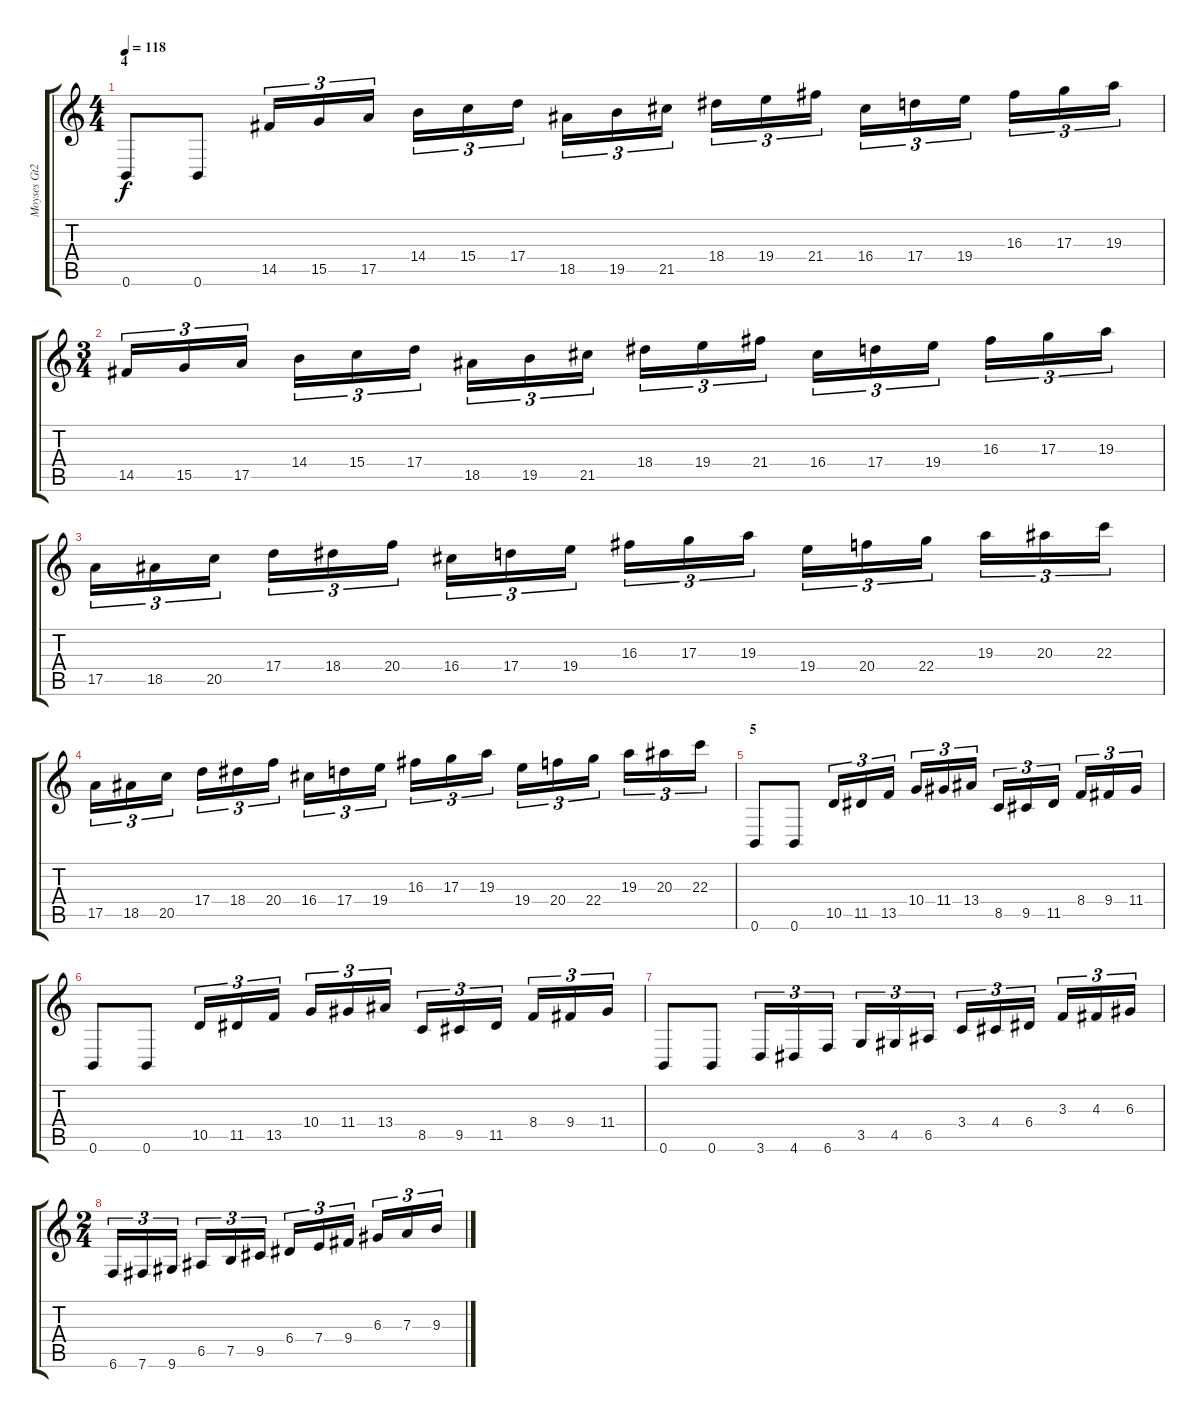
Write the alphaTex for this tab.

\track ("Moyses Gt2" "Moyses Gt2") {instrument distortionguitar}
\staff {score tabs}
\tuning (B3 Gb3 D3 A2 E2 B1) {hide}
\ts (4 4)
\section ("" "4")
\tempo 118
\clef g2
\ks c
0.6.8{dy f} 0.6.8 14.5.16{tu (3 2)} 15.5.16{tu (3 2)} 17.5.16{tu (3 2)} 14.4.16{tu (3 2)} 15.4.16{tu (3 2)} 17.4.16{tu (3 2)} 18.5.16{tu (3 2)} 19.5.16{tu (3 2)} 21.5.16{tu (3 2)} 18.4.16{tu (3 2)} 19.4.16{tu (3 2)} 21.4.16{tu (3 2)} 16.4.16{tu (3 2)} 17.4.16{tu (3 2)} 19.4.16{tu (3 2)} 16.3.16{tu (3 2)} 17.3.16{tu (3 2)} 19.3.16{tu (3 2)} |
\ts (3 4)
14.5.16{tu (3 2)} 15.5.16{tu (3 2)} 17.5.16{tu (3 2)} 14.4.16{tu (3 2)} 15.4.16{tu (3 2)} 17.4.16{tu (3 2)} 18.5.16{tu (3 2)} 19.5.16{tu (3 2)} 21.5.16{tu (3 2)} 18.4.16{tu (3 2)} 19.4.16{tu (3 2)} 21.4.16{tu (3 2)} 16.4.16{tu (3 2)} 17.4.16{tu (3 2)} 19.4.16{tu (3 2)} 16.3.16{tu (3 2)} 17.3.16{tu (3 2)} 19.3.16{tu (3 2)} |
17.5.16{tu (3 2)} 18.5.16{tu (3 2)} 20.5.16{tu (3 2)} 17.4.16{tu (3 2)} 18.4.16{tu (3 2)} 20.4.16{tu (3 2)} 16.4.16{tu (3 2)} 17.4.16{tu (3 2)} 19.4.16{tu (3 2)} 16.3.16{tu (3 2)} 17.3.16{tu (3 2)} 19.3.16{tu (3 2)} 19.4.16{tu (3 2)} 20.4.16{tu (3 2)} 22.4.16{tu (3 2)} 19.3.16{tu (3 2)} 20.3.16{tu (3 2)} 22.3.16{tu (3 2)} |
17.5.16{tu (3 2)} 18.5.16{tu (3 2)} 20.5.16{tu (3 2)} 17.4.16{tu (3 2)} 18.4.16{tu (3 2)} 20.4.16{tu (3 2)} 16.4.16{tu (3 2)} 17.4.16{tu (3 2)} 19.4.16{tu (3 2)} 16.3.16{tu (3 2)} 17.3.16{tu (3 2)} 19.3.16{tu (3 2)} 19.4.16{tu (3 2)} 20.4.16{tu (3 2)} 22.4.16{tu (3 2)} 19.3.16{tu (3 2)} 20.3.16{tu (3 2)} 22.3.16{tu (3 2)} |
\section ("" "5")
0.6.8 0.6.8 10.5.16{tu (3 2)} 11.5.16{tu (3 2)} 13.5.16{tu (3 2)} 10.4.16{tu (3 2)} 11.4.16{tu (3 2)} 13.4.16{tu (3 2)} 8.5.16{tu (3 2)} 9.5.16{tu (3 2)} 11.5.16{tu (3 2)} 8.4.16{tu (3 2)} 9.4.16{tu (3 2)} 11.4.16{tu (3 2)} |
0.6.8 0.6.8 10.5.16{tu (3 2)} 11.5.16{tu (3 2)} 13.5.16{tu (3 2)} 10.4.16{tu (3 2)} 11.4.16{tu (3 2)} 13.4.16{tu (3 2)} 8.5.16{tu (3 2)} 9.5.16{tu (3 2)} 11.5.16{tu (3 2)} 8.4.16{tu (3 2)} 9.4.16{tu (3 2)} 11.4.16{tu (3 2)} |
0.6.8 0.6.8 3.6.16{tu (3 2)} 4.6.16{tu (3 2)} 6.6.16{tu (3 2)} 3.5.16{tu (3 2)} 4.5.16{tu (3 2)} 6.5.16{tu (3 2)} 3.4.16{tu (3 2)} 4.4.16{tu (3 2)} 6.4.16{tu (3 2)} 3.3.16{tu (3 2)} 4.3.16{tu (3 2)} 6.3.16{tu (3 2)} |
\ts (2 4)
6.6.16{tu (3 2)} 7.6.16{tu (3 2)} 9.6.16{tu (3 2)} 6.5.16{tu (3 2)} 7.5.16{tu (3 2)} 9.5.16{tu (3 2)} 6.4.16{tu (3 2)} 7.4.16{tu (3 2)} 9.4.16{tu (3 2)} 6.3.16{tu (3 2)} 7.3.16{tu (3 2)} 9.3.16{tu (3 2)}
